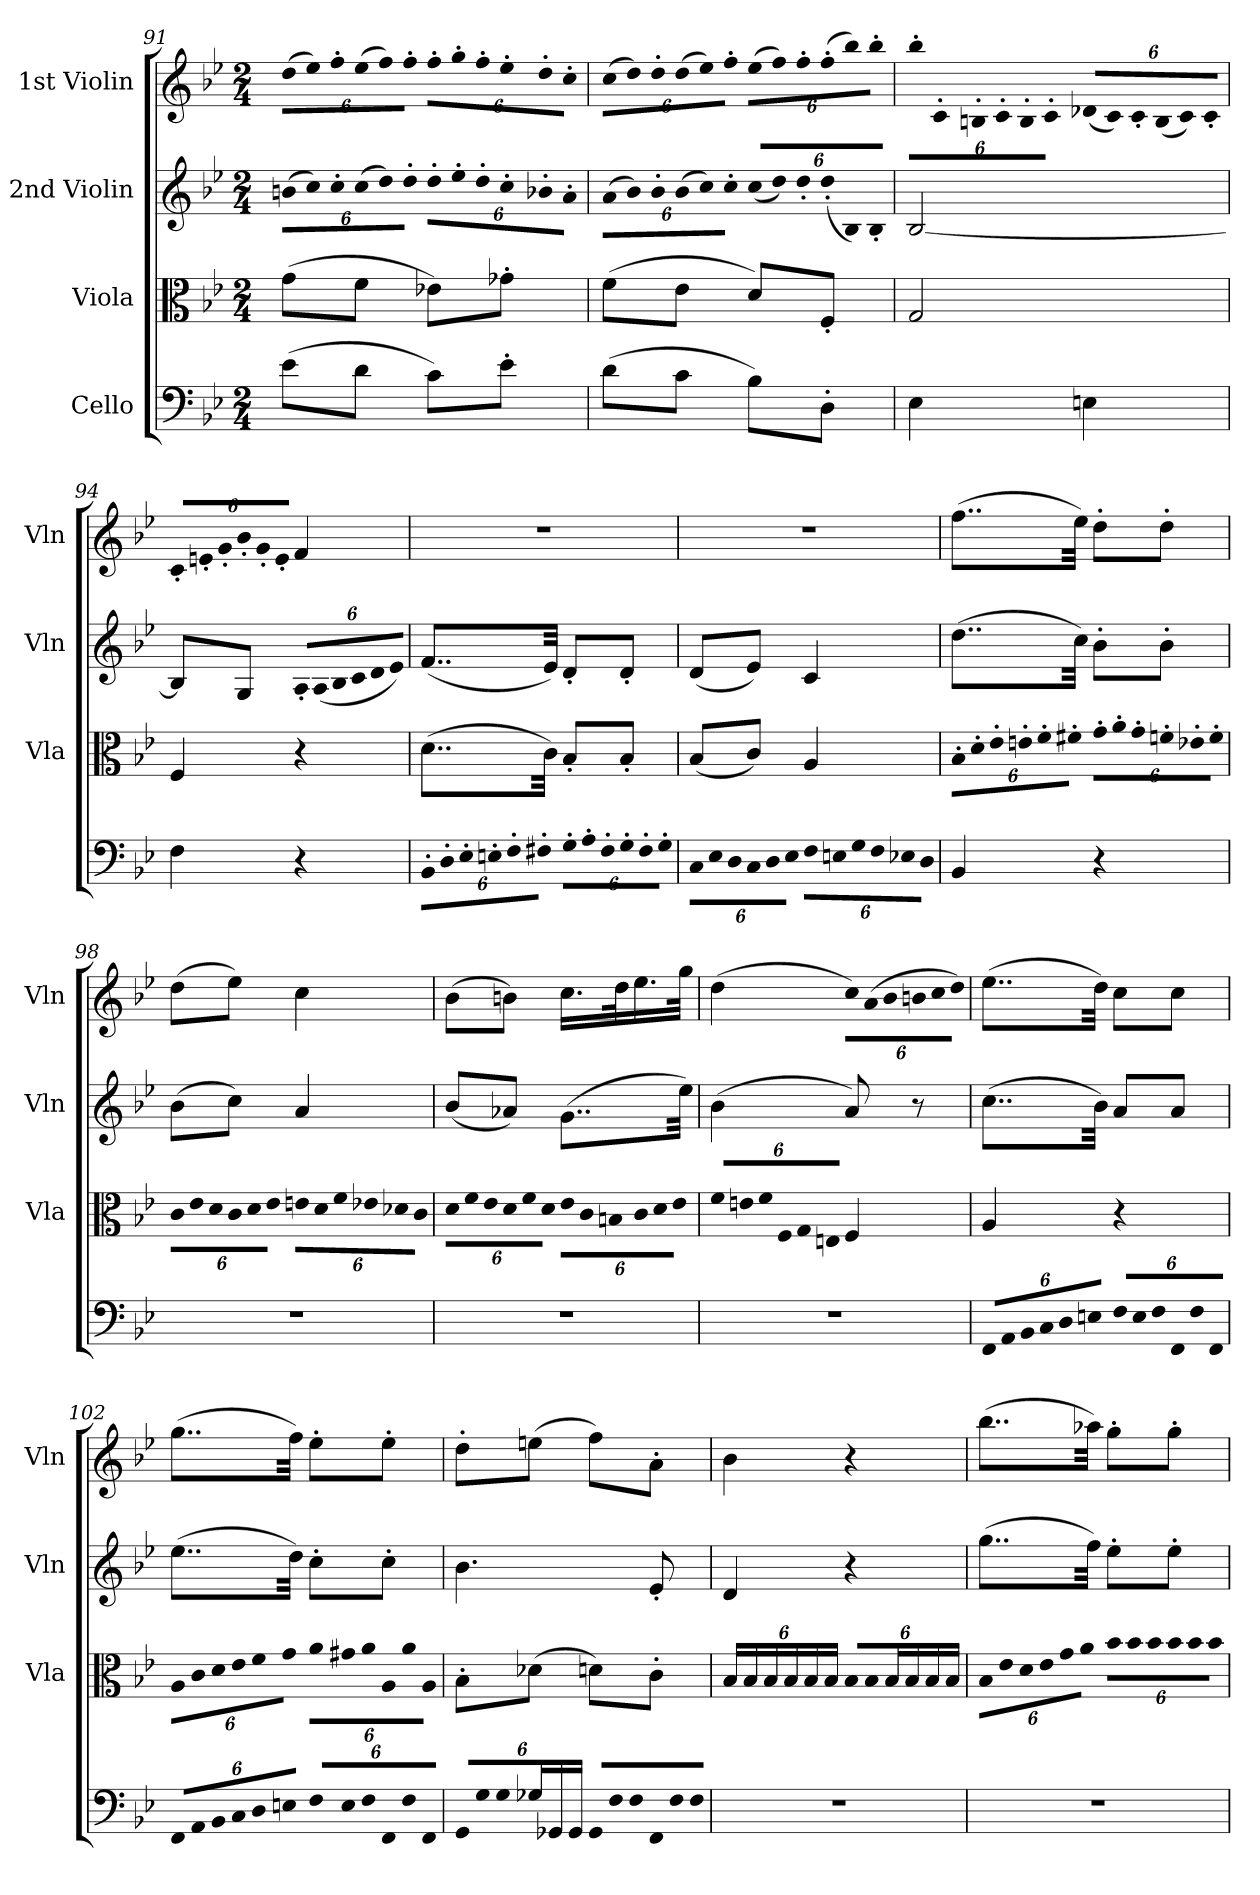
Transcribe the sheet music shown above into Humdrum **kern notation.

**kern	**kern	**kern	**kern
*part4	*part3	*part2	*part1
*staff4	*staff3	*staff2	*staff1
*I"Cello	*I"Viola	*I"2nd Violin	*I"1st Violin
*	*I'Vla	*I'Vln	*I'Vln
*clefF4	*clefC3	*clefG2	*clefG2
*k[b-e-]	*k[b-e-]	*k[b-e-]	*k[b-e-]
*B-:	*B-:	*B-:	*B-:
*M2/4	*M2/4	*M2/4	*M2/4
=91	=91	=91	=91
!	!	!LO:N:vis=16	!LO:N:vis=16
(8e-\L	(8g\L	(24bn\LL	(24dd\LL
!	!	!LO:N:vis=16	!LO:N:vis=16
.	.	24cc\)	24ee-\)
!	!	!LO:N:vis=16	!LO:N:vis=16
.	.	24cc'\	24ff'\
!	!	!LO:N:vis=16	!LO:N:vis=16
8d\J	8f\J	(24cc\	(24ee-\
!	!	!LO:N:vis=16	!LO:N:vis=16
.	.	24dd\)	24ff\)
!	!	!LO:N:vis=16	!LO:N:vis=16
.	.	24dd'\JJ	24ff'\JJ
!	!	!LO:N:vis=16	!LO:N:vis=16
8c\L)	8e-X\L)	24dd'\LL	24ff'\LL
!	!	!LO:N:vis=16	!LO:N:vis=16
.	.	24ee-'\	24gg'\
!	!	!LO:N:vis=16	!LO:N:vis=16
.	.	24dd'\	24ff'\
!	!	!LO:N:vis=16	!LO:N:vis=16
8e-'\J	8g-X'\J	24cc'\	24ee-'\
!	!	!LO:N:vis=16	!LO:N:vis=16
.	.	24b-X'\	24dd'\
!	!	!LO:N:vis=16	!LO:N:vis=16
.	.	24a'\JJ	24cc'\JJ
=92	=92	=92	=92
!	!	!LO:N:vis=16	!LO:N:vis=16
(8d\L	(8f\L	(24a\LL	(24cc\LL
!	!	!LO:N:vis=16	!LO:N:vis=16
.	.	24b-\)	24dd\)
!	!	!LO:N:vis=16	!LO:N:vis=16
.	.	24b-'\	24dd'\
!	!	!LO:N:vis=16	!LO:N:vis=16
8c\J	8e-\J	(24b-\	(24dd\
!	!	!LO:N:vis=16	!LO:N:vis=16
.	.	24cc\)	24ee-\)
!	!	!LO:N:vis=16	!LO:N:vis=16
.	.	24cc'\JJ	24ff'\JJ
!	!	!LO:N:vis=16	!LO:N:vis=16
8B-\L)	8d/L)	(24cc/LL	(24ee-\LL
!	!	!LO:N:vis=16	!LO:N:vis=16
.	.	24dd/)	24ff\)
!	!	!LO:N:vis=16	!LO:N:vis=16
.	.	24dd'/	24ff'\
!	!	!LO:N:vis=16	!LO:N:vis=16
8D'\J	8F'/J	(24dd'/	(24ff'\
!	!	!LO:N:vis=16	!LO:N:vis=16
.	.	24B-/)	24bb-\)
!	!	!LO:N:vis=16	!LO:N:vis=16
.	.	24B-'/JJ	24bb-'\JJ
=93	=93	=93	=93
!	!	!	!LO:N:vis=16
4E-\	2G/	[2B-/	24bb-'\LL
!	!	!	!LO:N:vis=16
.	.	.	24c'\
!	!	!	!LO:N:vis=16
.	.	.	24Bn'\
!	!	!	!LO:N:vis=16
.	.	.	24c'\
!	!	!	!LO:N:vis=16
.	.	.	24B'\
!	!	!	!LO:N:vis=16
.	.	.	24c'\JJ
!	!	!	!LO:N:vis=16
4En\	.	.	(24d-X/LL
!	!	!	!LO:N:vis=16
.	.	.	24c/)
!	!	!	!LO:N:vis=16
.	.	.	24c'/
!	!	!	!LO:N:vis=16
.	.	.	(24B/
!	!	!	!LO:N:vis=16
.	.	.	24c/)
!	!	!	!LO:N:vis=16
.	.	.	24c'/JJ
=94	=94	=94	=94
!	!	!	!LO:N:vis=16
4F\	4F/	8B-/L]	24c'/LL
!	!	!	!LO:N:vis=16
.	.	.	24en'/
!	!	!	!LO:N:vis=16
.	.	.	24g'/
!	!	!	!LO:N:vis=16
.	.	8G/J	24b-'/
!	!	!	!LO:N:vis=16
.	.	.	24g'/
!	!	!	!LO:N:vis=16
.	.	.	24e'/JJ
!	!	!LO:N:vis=16	!
4r	4r	24A'/LL	4f/
!	!	!LO:N:vis=16	!
.	.	(24A/	.
!	!	!LO:N:vis=16	!
.	.	24B-/	.
!	!	!LO:N:vis=16	!
.	.	24c/	.
!	!	!LO:N:vis=16	!
.	.	24d/	.
!	!	!LO:N:vis=16	!
.	.	24e-/JJ)	.
=95	=95	=95	=95
!LO:N:vis=16	!	!	!
24BB-'\LL	(8..d\L	(8..f/L	2r
!LO:N:vis=16	!	!	!
24D'\	.	.	.
!LO:N:vis=16	!	!	!
24E-'\	.	.	.
!LO:N:vis=16	!	!	!
24En'\	.	.	.
!LO:N:vis=16	!	!	!
24F'\	.	.	.
!LO:N:vis=16	!	!	!
24F#X'\JJ	.	.	.
.	32c\Jkk)	32e-/Jkk)	.
!LO:N:vis=16	!	!	!
24G'\LL	8B-'/L	8d'/L	.
!LO:N:vis=16	!	!	!
24A'\	.	.	.
!LO:N:vis=16	!	!	!
24F#'\	.	.	.
!LO:N:vis=16	!	!	!
24G'\	8B-'/J	8d'/J	.
!LO:N:vis=16	!	!	!
24F#'\	.	.	.
!LO:N:vis=16	!	!	!
24G'\JJ	.	.	.
=96	=96	=96	=96
!LO:N:vis=16	!	!	!
24C\LL	(8B-/L	(8d/L	2r
!LO:N:vis=16	!	!	!
24E-\	.	.	.
!LO:N:vis=16	!	!	!
24D\	.	.	.
!LO:N:vis=16	!	!	!
24C\	8c/J)	8e-/J)	.
!LO:N:vis=16	!	!	!
24D\	.	.	.
!LO:N:vis=16	!	!	!
24E-\JJ	.	.	.
!LO:N:vis=16	!	!	!
24F\LL	4A/	4c/	.
!LO:N:vis=16	!	!	!
24En\	.	.	.
!LO:N:vis=16	!	!	!
24G\	.	.	.
!LO:N:vis=16	!	!	!
24F\	.	.	.
!LO:N:vis=16	!	!	!
24E-X\	.	.	.
!LO:N:vis=16	!	!	!
24D\JJ	.	.	.
=97	=97	=97	=97
!	!LO:N:vis=16	!	!
4BB-/	24B-'\LL	(8..dd\L	(8..ff\L
!	!LO:N:vis=16	!	!
.	24d'\	.	.
!	!LO:N:vis=16	!	!
.	24e-'\	.	.
!	!LO:N:vis=16	!	!
.	24en'\	.	.
!	!LO:N:vis=16	!	!
.	24f'\	.	.
!	!LO:N:vis=16	!	!
.	24f#X'\JJ	.	.
.	.	32cc\Jkk)	32ee-\Jkk)
!	!LO:N:vis=16	!	!
4r	24g'\LL	8b-'\L	8dd'\L
!	!LO:N:vis=16	!	!
.	24a'\	.	.
!	!LO:N:vis=16	!	!
.	24g'\	.	.
!	!LO:N:vis=16	!	!
.	24fn'\	8b-'\J	8dd'\J
!	!LO:N:vis=16	!	!
.	24e-X'\	.	.
!	!LO:N:vis=16	!	!
.	24f'\JJ	.	.
=98	=98	=98	=98
!	!LO:N:vis=16	!	!
2r	24c\LL	(8b-\L	(8dd\L
!	!LO:N:vis=16	!	!
.	24e-\	.	.
!	!LO:N:vis=16	!	!
.	24d\	.	.
!	!LO:N:vis=16	!	!
.	24c\	8cc\J)	8ee-\J)
!	!LO:N:vis=16	!	!
.	24d\	.	.
!	!LO:N:vis=16	!	!
.	24e-\JJ	.	.
!	!LO:N:vis=16	!	!
.	24en\LL	4a/	4cc\
!	!LO:N:vis=16	!	!
.	24d\	.	.
!	!LO:N:vis=16	!	!
.	24f\	.	.
!	!LO:N:vis=16	!	!
.	24e-X\	.	.
!	!LO:N:vis=16	!	!
.	24d-X\	.	.
!	!LO:N:vis=16	!	!
.	24c\JJ	.	.
=99	=99	=99	=99
!	!LO:N:vis=16	!	!
2r	24d\LL	(8b-/L	(8b-\L
!	!LO:N:vis=16	!	!
.	24f\	.	.
!	!LO:N:vis=16	!	!
.	24e-\	.	.
!	!LO:N:vis=16	!	!
.	24d\	8a-X/J)	8bn\J)
!	!LO:N:vis=16	!	!
.	24f\	.	.
!	!LO:N:vis=16	!	!
.	24d\JJ	.	.
!	!LO:N:vis=16	!	!
.	24e-\LL	(8..g\L	16.cc\LL
!	!LO:N:vis=16	!	!
.	24c\	.	.
!	!LO:N:vis=16	!	!
.	24Bn\	.	.
.	.	.	32dd\k
!	!LO:N:vis=16	!	!
.	24c\	.	16.ee-\
!	!LO:N:vis=16	!	!
.	24d\	.	.
!	!LO:N:vis=16	!	!
.	24e-\JJ	.	.
.	.	32ee-\Jkk)	32gg\JJk
=100	=100	=100	=100
!	!LO:N:vis=16	!	!
2r	24f/LL	(4b-\	(4dd\
!	!LO:N:vis=16	!	!
.	24en/	.	.
!	!LO:N:vis=16	!	!
.	24f/	.	.
!	!LO:N:vis=16	!	!
.	24F/	.	.
!	!LO:N:vis=16	!	!
.	24G/	.	.
!	!LO:N:vis=16	!	!
.	24En/JJ	.	.
!	!	!	!LO:N:vis=16
.	4F/	8a/)	24cc\LL)
!	!	!	!LO:N:vis=16
.	.	.	(24a\
!	!	!	!LO:N:vis=16
.	.	.	24b-\
!	!	!	!LO:N:vis=16
.	.	8r	24bn\
!	!	!	!LO:N:vis=16
.	.	.	24cc\
!	!	!	!LO:N:vis=16
.	.	.	24dd\JJ)
=101	=101	=101	=101
!LO:N:vis=16	!	!	!
24FF/LL	4A/	(8..cc\L	(8..ee-\L
!LO:N:vis=16	!	!	!
24AA/	.	.	.
!LO:N:vis=16	!	!	!
24BB-/	.	.	.
!LO:N:vis=16	!	!	!
24C/	.	.	.
!LO:N:vis=16	!	!	!
24D/	.	.	.
!LO:N:vis=16	!	!	!
24En/JJ	.	.	.
.	.	32b-\Jkk)	32dd\Jkk)
!LO:N:vis=16	!	!	!
24F/LL	4r	8a/L	8cc\L
!LO:N:vis=16	!	!	!
24E/	.	.	.
!LO:N:vis=16	!	!	!
24F/	.	.	.
!LO:N:vis=16	!	!	!
24FF/	.	8a/J	8cc\J
!LO:N:vis=16	!	!	!
24F/	.	.	.
!LO:N:vis=16	!	!	!
24FF/JJ	.	.	.
=102	=102	=102	=102
!LO:N:vis=16	!LO:N:vis=16	!	!
24FF/LL	24A\LL	(8..ee-\L	(8..gg\L
!LO:N:vis=16	!LO:N:vis=16	!	!
24AA/	24c\	.	.
!LO:N:vis=16	!LO:N:vis=16	!	!
24BB-/	24d\	.	.
!LO:N:vis=16	!LO:N:vis=16	!	!
24C/	24e-\	.	.
!LO:N:vis=16	!LO:N:vis=16	!	!
24D/	24f\	.	.
!LO:N:vis=16	!LO:N:vis=16	!	!
24En/JJ	24g\JJ	.	.
.	.	32dd\Jkk)	32ff\Jkk)
!LO:N:vis=16	!LO:N:vis=16	!	!
24F/LL	24a\LL	8cc'\L	8ee-'\L
!LO:N:vis=16	!LO:N:vis=16	!	!
24E/	24g#X\	.	.
!LO:N:vis=16	!LO:N:vis=16	!	!
24F/	24a\	.	.
!LO:N:vis=16	!LO:N:vis=16	!	!
24FF/	24A\	8cc'\J	8ee-'\J
!LO:N:vis=16	!LO:N:vis=16	!	!
24F/	24a\	.	.
!LO:N:vis=16	!LO:N:vis=16	!	!
24FF/JJ	24A\JJ	.	.
=103	=103	=103	=103
!LO:N:vis=16	!	!	!
24GG/LL	8B-'\L	4.b-\	8dd'\L
!LO:N:vis=16	!	!	!
24G/	.	.	.
!LO:N:vis=16	!	!	!
24G/	.	.	.
*Xtuplet	*	*	*
24G-X/	(8d-X\J	.	(8een\J
24GG-X/	.	.	.
24GG-/JJ	.	.	.
!LO:N:vis=16	!	!	!
24GG-/LL	8dn\L)	.	8ff\L)
!LO:N:vis=16	!	!	!
24F/	.	.	.
!LO:N:vis=16	!	!	!
24F/	.	.	.
!LO:N:vis=16	!	!	!
24FF/	8c'\J	8e-'/	8a'\J
!LO:N:vis=16	!	!	!
24F/	.	.	.
!LO:N:vis=16	!	!	!
24F/JJ	.	.	.
=104	=104	=104	=104
*	*Xbrackettup	*	*
2r	24B-/LL	4d/	4b-\
.	24B-/	.	.
.	24B-/	.	.
.	24B-/	.	.
.	24B-/	.	.
.	24B-/JJ	.	.
!	!LO:N:vis=16	!	!
.	24B-/LL	4r	4r
!	!LO:N:vis=16	!	!
.	24B-/	.	.
*	*brackettup	*	*
.	24B-/	.	.
.	24B-/	.	.
.	24B-/	.	.
.	24B-/JJ	.	.
=105	=105	=105	=105
!	!LO:N:vis=16	!	!
2r	24B-\LL	(8..gg\L	(8..bb-\L
!	!LO:N:vis=16	!	!
.	24e-\	.	.
!	!LO:N:vis=16	!	!
.	24d\	.	.
!	!LO:N:vis=16	!	!
.	24e-\	.	.
!	!LO:N:vis=16	!	!
.	24g\	.	.
!	!LO:N:vis=16	!	!
.	24a\JJ	.	.
.	.	32ff\Jkk)	32aa-X\Jkk)
!	!LO:N:vis=16	!	!
.	24b-\LL	8ee-'\L	8gg'\L
!	!LO:N:vis=16	!	!
.	24b-\	.	.
!	!LO:N:vis=16	!	!
.	24b-\	.	.
!	!LO:N:vis=16	!	!
.	24b-\	8ee-'\J	8gg'\J
!	!LO:N:vis=16	!	!
.	24b-\	.	.
!	!LO:N:vis=16	!	!
.	24b-\JJ	.	.
=	=	=	=
*-	*-	*-	*-
